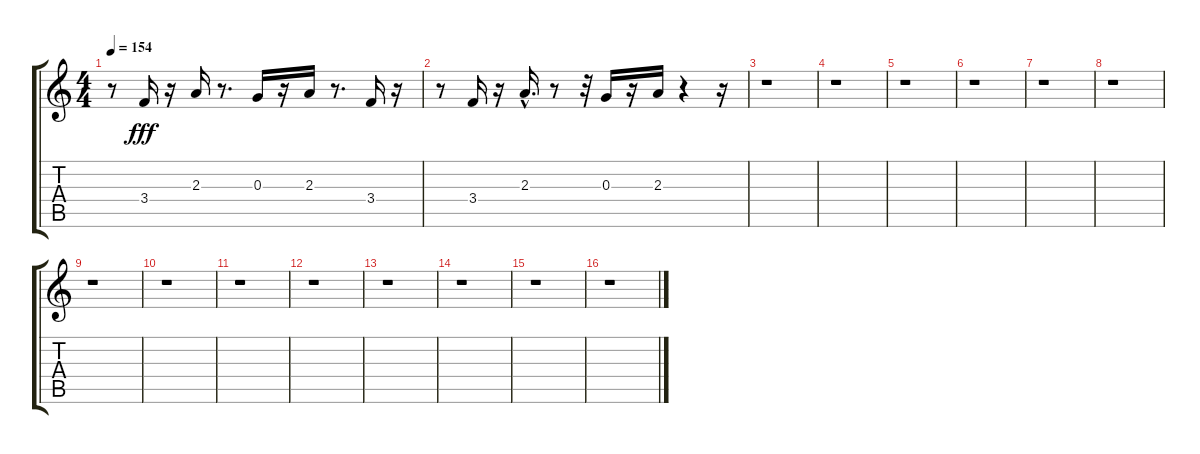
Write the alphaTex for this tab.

\track "" {instrument electricbasspick}
\staff {score tabs}
\tuning (E4 B3 G3 D3 A2 E2) {hide}
\ts (4 4)
\tempo 154
\clef g2
\ks c
r.8{dy fff} 3.4.16 r.16 2.3.16 r.8{d} 0.3.16 r.16 2.3.16 r.8{d} 3.4.16 r.16 |
r.8 3.4.16 r.16 2.3{hac}.16{d} r.8 r.32 0.3.16 r.16 2.3.16 r.4 r.16 |
r.1 |
r.1 |
r.1 |
r.1 |
r.1 |
r.1 |
r.1 |
r.1 |
r.1 |
r.1 |
r.1 |
r.1 |
r.1 |
r.1
